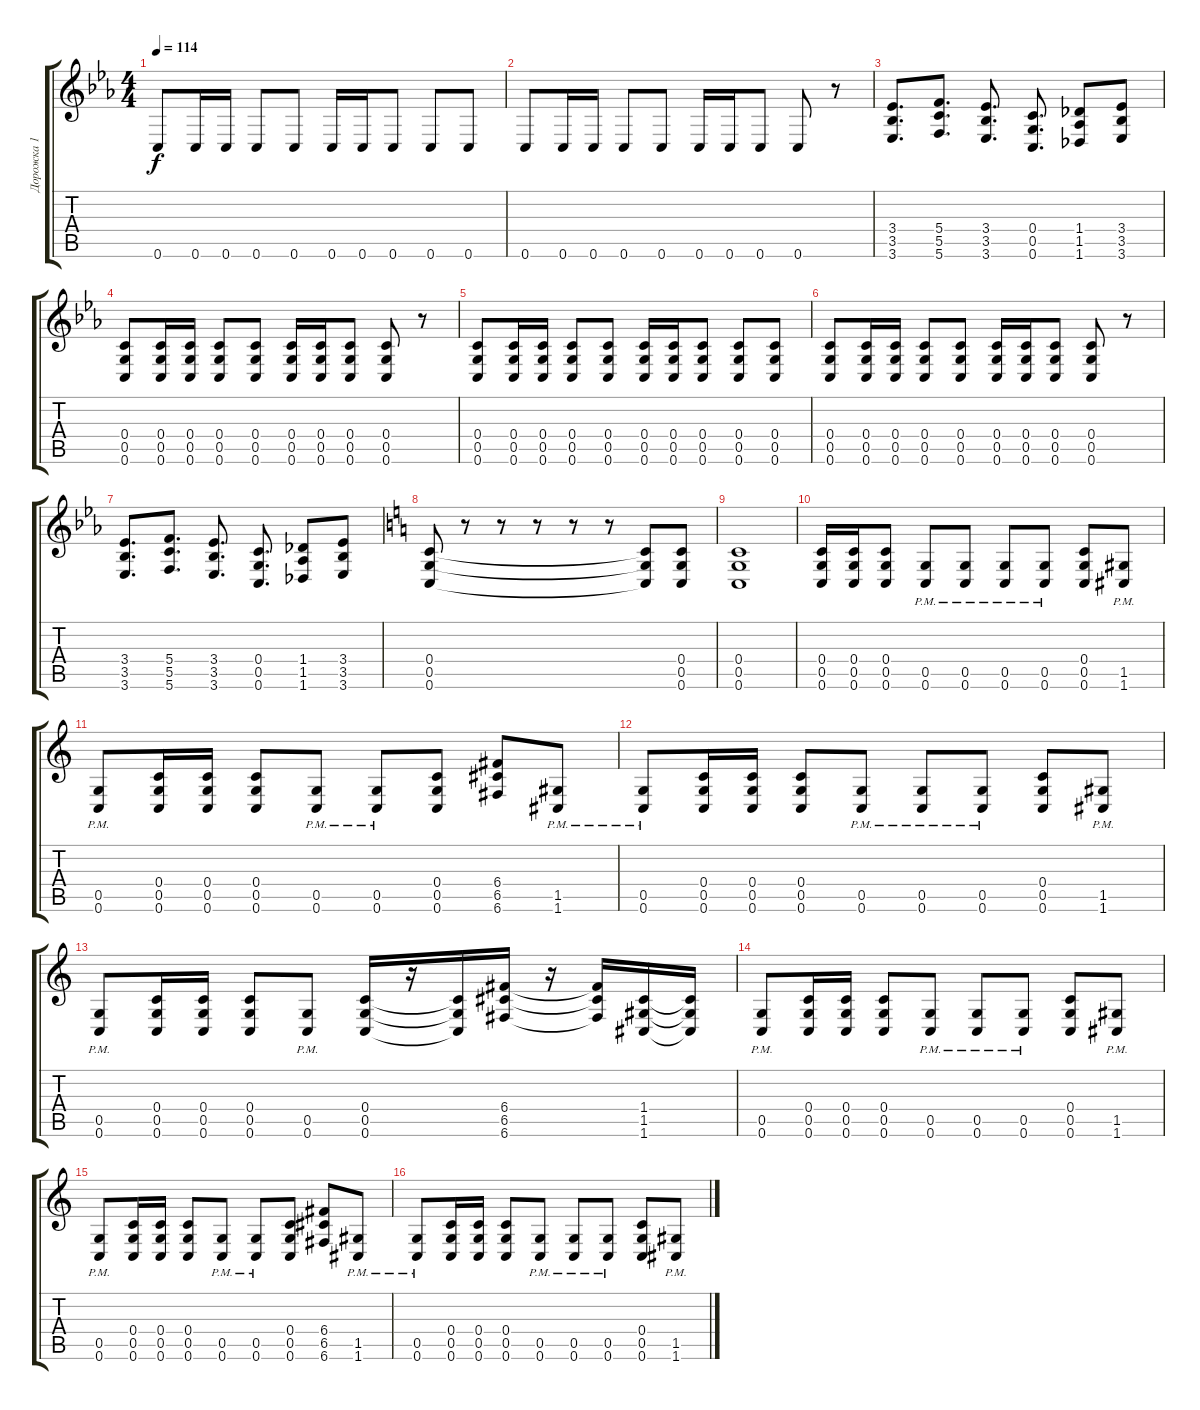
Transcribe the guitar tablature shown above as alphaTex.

\track ("Дорожка 1" "Дорожка 1") {instrument distortionguitar}
\staff {score tabs}
\tuning (D4 A3 F3 C3 G2 C2) {hide}
\ts (4 4)
\tempo 114
\clef g2
\ks eb
0.6.8{dy f} 0.6.16 0.6.16 0.6.8 0.6.8 0.6.16 0.6.16 0.6.8 0.6.8 0.6.8 |
0.6.8 0.6.16 0.6.16 0.6.8 0.6.8 0.6.16 0.6.16 0.6.8 0.6.8 r.8 |
(3.4 3.5 3.6).8{d} (5.4 5.5 5.6).8{d} (3.4 3.5 3.6).8{d} (0.4 0.5 0.6).8{d} (1.4 1.5 1.6).8 (3.4 3.5 3.6).8 |
(0.4 0.5 0.6).8 (0.4 0.5 0.6).16 (0.4 0.5 0.6).16 (0.4 0.5 0.6).8 (0.4 0.5 0.6).8 (0.4 0.5 0.6).16 (0.4 0.5 0.6).16 (0.4 0.5 0.6).8 (0.4 0.5 0.6).8 r.8 |
(0.4 0.5 0.6).8 (0.4 0.5 0.6).16 (0.4 0.5 0.6).16 (0.4 0.5 0.6).8 (0.4 0.5 0.6).8 (0.4 0.5 0.6).16 (0.4 0.5 0.6).16 (0.4 0.5 0.6).8 (0.4 0.5 0.6).8 (0.4 0.5 0.6).8 |
(0.4 0.5 0.6).8 (0.4 0.5 0.6).16 (0.4 0.5 0.6).16 (0.4 0.5 0.6).8 (0.4 0.5 0.6).8 (0.4 0.5 0.6).16 (0.4 0.5 0.6).16 (0.4 0.5 0.6).8 (0.4 0.5 0.6).8 r.8 |
(3.4 3.5 3.6).8{d} (5.4 5.5 5.6).8{d} (3.4 3.5 3.6).8{d} (0.4 0.5 0.6).8{d} (1.4 1.5 1.6).8 (3.4 3.5 3.6).8 |
\ks c
(0.4 0.5 0.6).8 r.8 r.8 r.8 r.8 r.8 (0.4{t} 0.5{t} 0.6{t}).8 (0.4 0.5 0.6).8 |
(0.4 0.5 0.6).1 |
(0.4 0.5 0.6).16 (0.4 0.5 0.6).16 (0.4 0.5 0.6).8 (0.5{pm} 0.6{pm}).8 (0.5{pm} 0.6{pm}).8 (0.5{pm} 0.6{pm}).8 (0.5{pm} 0.6{pm}).8 (0.4 0.5 0.6).8 (1.5{pm} 1.6{pm}).8 |
(0.5{pm} 0.6{pm}).8 (0.4 0.5 0.6).16 (0.4 0.5 0.6).16 (0.4 0.5 0.6).8 (0.5{pm} 0.6{pm}).8 (0.5{pm} 0.6{pm}).8 (0.4 0.5 0.6).8 (6.4 6.5 6.6).8 (1.5{pm} 1.6{pm}).8 |
(0.5{pm} 0.6{pm}).8 (0.4 0.5 0.6).16 (0.4 0.5 0.6).16 (0.4 0.5 0.6).8 (0.5{pm} 0.6{pm}).8 (0.5{pm} 0.6{pm}).8 (0.5{pm} 0.6{pm}).8 (0.4 0.5 0.6).8 (1.5{pm} 1.6{pm}).8 |
(0.5{pm} 0.6{pm}).8 (0.4 0.5 0.6).16 (0.4 0.5 0.6).16 (0.4 0.5 0.6).8 (0.5{pm} 0.6{pm}).8 (0.4 0.5 0.6).16 r.16 (0.4{t} 0.5{t} 0.6{t}).16 (6.4 6.5 6.6).16 r.16 (6.4{t} 6.5{t} 6.6{t}).16 (1.4 1.5 1.6).16 (1.4{t} 1.5{t} 1.6{t}).16 |
(0.5{pm} 0.6{pm}).8 (0.4 0.5 0.6).16 (0.4 0.5 0.6).16 (0.4 0.5 0.6).8 (0.5{pm} 0.6{pm}).8 (0.5{pm} 0.6{pm}).8 (0.5{pm} 0.6{pm}).8 (0.4 0.5 0.6).8 (1.5{pm} 1.6{pm}).8 |
(0.5{pm} 0.6{pm}).8 (0.4 0.5 0.6).16 (0.4 0.5 0.6).16 (0.4 0.5 0.6).8 (0.5{pm} 0.6{pm}).8 (0.5{pm} 0.6{pm}).8 (0.4 0.5 0.6).8 (6.4 6.5 6.6).8 (1.5{pm} 1.6{pm}).8 |
(0.5{pm} 0.6{pm}).8 (0.4 0.5 0.6).16 (0.4 0.5 0.6).16 (0.4 0.5 0.6).8 (0.5{pm} 0.6{pm}).8 (0.5{pm} 0.6{pm}).8 (0.5{pm} 0.6{pm}).8 (0.4 0.5 0.6).8 (1.5{pm} 1.6{pm}).8
